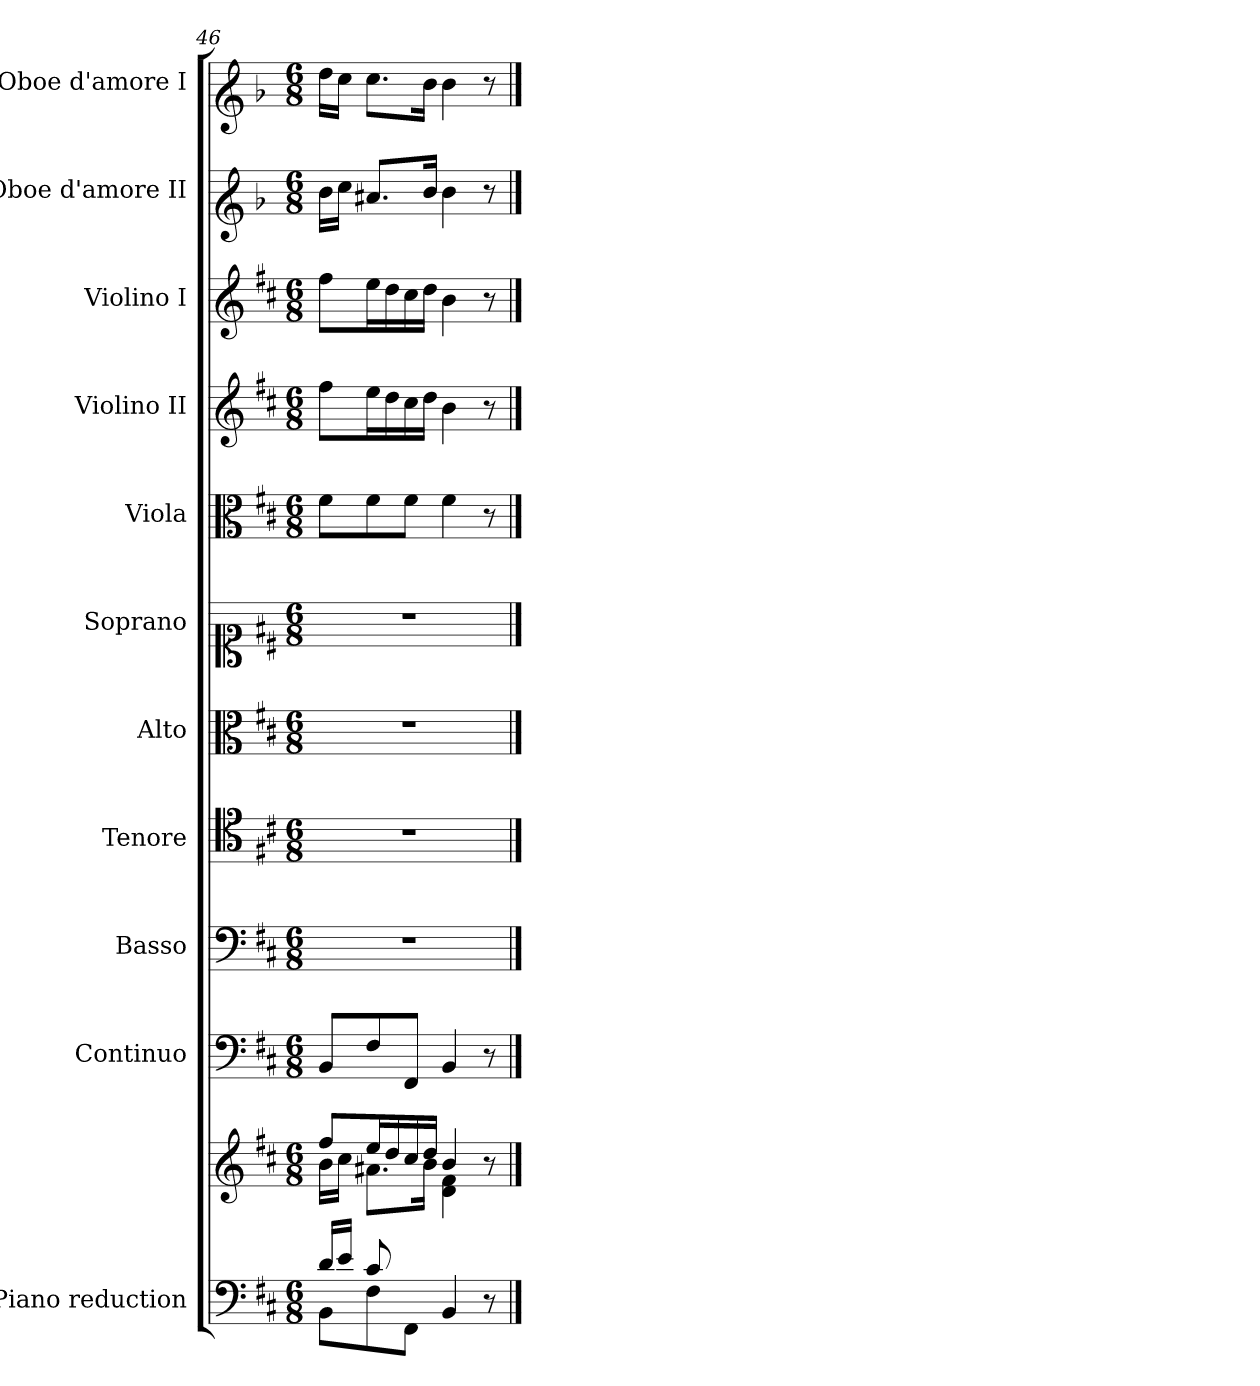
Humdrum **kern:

**kern	**kern	**kern	**kern	**kern	**kern	**kern	**kern	**kern	**kern	**kern	**kern
*part11	*part11	*part10	*part9	*part8	*part7	*part6	*part5	*part4	*part3	*part2	*part1
*staff12	*staff11	*staff10	*staff9	*staff8	*staff7	*staff6	*staff5	*staff4	*staff3	*staff2	*staff1
*I"Piano reduction	*	*I"Continuo	*I"Basso	*I"Tenore	*I"Alto	*I"Soprano	*I"Viola	*I"Violino II	*I"Violino I	*I"Oboe d'amore II	*I"Oboe d'amore I
*I'Pno	*	*	*	*	*	*	*I'Vla	*I'Vln	*I'Vln	*I'Ob	*I'Ob
*clefF4	*clefG2	*clefF4	*clefF4	*clefC4	*clefC3	*clefC1	*clefC3	*clefG2	*clefG2	*clefG1	*clefG1
*	*	*	*	*	*	*	*	*	*	*ITrd2c3	*ITrd2c3
*k[f#c#]	*k[f#c#]	*k[f#c#]	*k[f#c#]	*k[f#c#]	*k[f#c#]	*k[f#c#]	*k[f#c#]	*k[f#c#]	*k[f#c#]	*k[f#c#]	*k[f#c#]
*M6/8	*M6/8	*M6/8	*M6/8	*M6/8	*M6/8	*M6/8	*M6/8	*M6/8	*M6/8	*M6/8	*M6/8
=46	=46	=46	=46	=46	=46	=46	=46	=46	=46	=46	=46
*^	*^	*	*	*	*	*	*	*	*	*	*
*	*	*	*^	*	*	*	*	*	*	*	*	*	*
16d/LL	8BB\L	8ff#/L	16b\LL	4ryy	8BB/L	2.r	2.r	2.r	2.r	8f#\L	8ff#\L	8ff#\L	16b\LL	16dd\LL
16e/JJ	.	.	16cc#\JJ	.	.	.	.	.	.	.	.	.	16cc#\JJ	16cc#\JJ
8c#/L	8F#\	16ee/L	8.a#X\L	.	8F#/	.	.	.	.	8f#\	16ee\L	16ee\L	8.a#X/L	8.cc#\L
.	.	16dd/	.	.	.	.	.	.	.	.	16dd\	16dd\	.	.
8ryy	8FF#\J	16cc#/	.	8f#\J	8FF#/J	.	.	.	.	8f#\J	16cc#\	16cc#\	.	.
.	.	16dd/JJ	16b\Jk	.	.	.	.	.	.	.	16dd\JJ	16dd\JJ	16b/Jk	16b\Jk
4BB/	4.ryy	4b/	4d\ 4f#\	4.ryy	4BB/	.	.	.	.	4f#\	4b\	4b\	4b\	4b\
8r	.	8r	8ryy	.	8r	.	.	.	.	8r	8r	8r	8r	8r
*v	*v	*	*	*	*	*	*	*	*	*	*	*	*	*
*	*v	*v	*v	*	*	*	*	*	*	*	*	*	*
==	==	==	==	==	==	==	==	==	==	==	==
*-	*-	*-	*-	*-	*-	*-	*-	*-	*-	*-	*-
